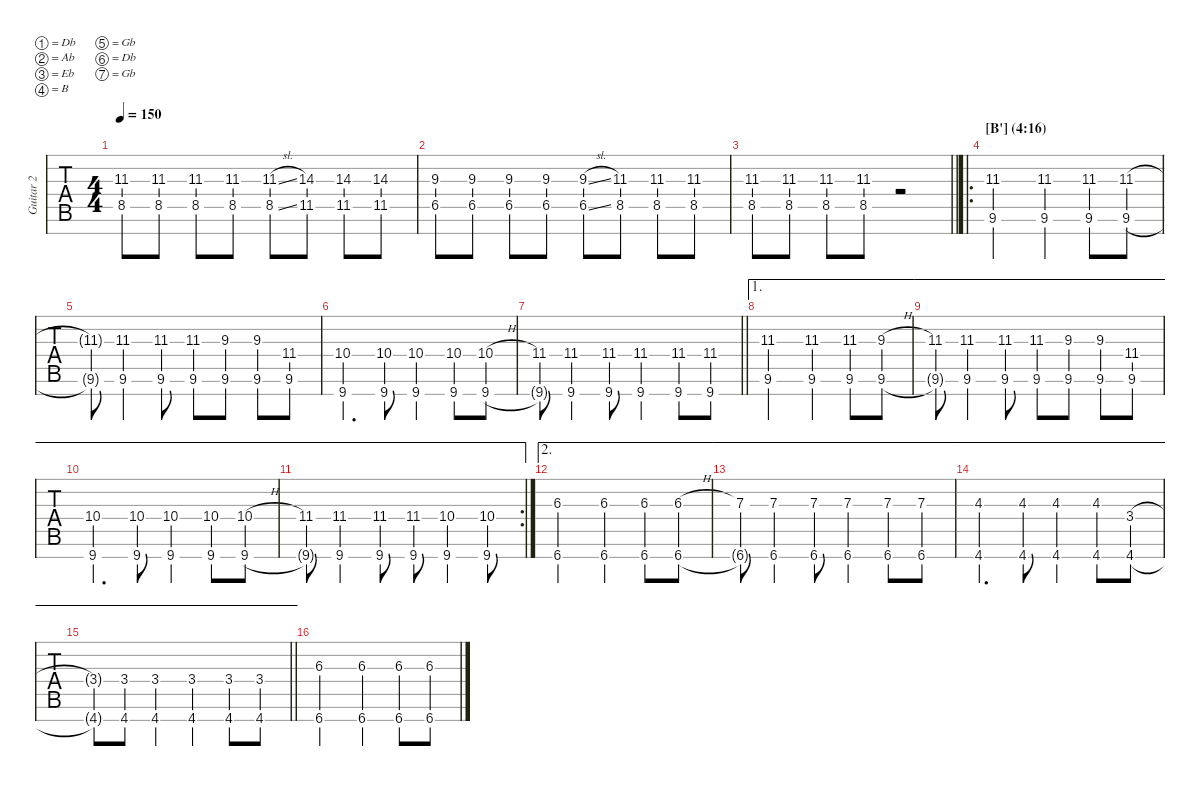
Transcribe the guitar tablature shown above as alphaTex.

\defaultSystemsLayout 4
\hideDynamics
\bracketExtendMode nobrackets
\multiTrackTrackNamePolicy allsystems
\firstSystemTrackNameMode fullname
\otherSystemsTrackNameMode fullname
\otherSystemsTrackNameOrientation horizontal
\track ("Guitar 2" "Gtr. 2") {instrument overdrivenguitar}
\staff {tabs}
\tuning (Db4 Ab3 Eb3 B2 Gb2 Db2 Gb1)
\ts (4 4)
\scale
1.00132
\tempo 150
\accidentals auto
\clef g2
\ottava regular
\simile none
\ks c
(11.3 8.5).8{dy mf} (11.3 8.5).8 (11.3 8.5).8 (11.3 8.5).8 (11.3{sl} 8.5{sl}).8 (14.3 11.5).8 (14.3 11.5).8 (14.3 11.5).8 |
\scale
1.00019 (9.3 6.5).8 (9.3 6.5).8 (9.3 6.5).8 (9.3 6.5).8 (9.3{sl} 6.5{sl}).8 (11.3 8.5).8 (11.3 8.5).8 (11.3 8.5).8 |
\scale
0.996737
\barLineRight lightlight
(11.3 8.5).8 (11.3 8.5).8 (11.3 8.5).8 (11.3 8.5).8 r.2 |
\ro
\section ("" "[B'] (4:16)")
\scale
1.00281 (9.6{acc #} 11.3).2{instrument overdrivenguitar} (9.6{acc #} 11.3).4 (9.6{acc #} 11.3).8 (9.6{acc #} 11.3).8 |
\scale
0.998972 (9.6{t acc #} 11.3{t}).8 (9.6{acc #} 11.3).4 (9.6{acc #} 11.3).8 (9.6{acc #} 11.3).8 (9.6{acc #} 9.3).8 (9.6{acc #} 9.3).8 (9.6{acc #} 11.4{acc #}).8 |
\scale
1.00088 (9.7{acc #} 10.4).4{d} (9.7{acc #} 10.4).8 (9.7{acc #} 10.4).4 (9.7{acc #} 10.4).8 (9.7{acc #} 10.4{h}).8 |
\scale
0.997333
\barLineRight lightlight
(11.4{acc #} 9.7{t acc #}).8 (9.7{acc #} 11.4{acc #}).4 (9.7{acc #} 11.4{acc #}).8 (9.7{acc #} 11.4{acc #}).4 (9.7{acc #} 11.4{acc #}).8 (9.7{acc #} 11.4{acc #}).8 |
\ae 1
\scale
0.999797 (9.6{acc #} 11.3).2 (9.6{acc #} 11.3).4 (9.6{acc #} 11.3).8 (9.3{h} 9.6{acc #}).8 |
\ae 1
\scale
1.00259 (9.6{t acc #} 11.3).8 (9.6{acc #} 11.3).4 (9.6{acc #} 11.3).8 (9.6{acc #} 11.3).8 (9.6{acc #} 9.3).8 (9.6{acc #} 9.3).8 (9.6{acc #} 11.4{acc #}).8 |
\ae 1
\scale
1.00172 (9.7{acc #} 10.4).4{d} (9.7{acc #} 10.4).8 (9.7{acc #} 10.4).4 (9.7{acc #} 10.4).8 (9.7{acc #} 10.4{h}).8 |
\ae 1
\rc 2
\scale
0.995893 (11.4{acc #} 9.7{t acc #}).8 (9.7{acc #} 11.4{acc #}).4 (9.7{acc #} 11.4{acc #}).8 (9.7{acc #} 11.4{acc #}).8 (9.7{acc #} 10.4).4 (9.7{acc #} 10.4).8 |
\ae 2
\scale
0.999343 (6.7 6.3).2 (6.7 6.3).4 (6.7 6.3).8 (6.7 6.3{h}).8 |
\ae 2
\scale
1.00387 (7.3{acc #} 6.7{t}).8 (7.3{acc #} 6.7).4 (7.3{acc #} 6.7).8 (7.3{acc #} 6.7).4 (7.3{acc #} 6.7).8 (7.3{acc #} 6.7).8 |
\ae 2
\scale
1.00013 (4.7{acc #} 4.3).4{d} (4.7{acc #} 4.3).8 (4.7{acc #} 4.3).4 (4.7{acc #} 4.3).8 (4.7{acc #} 3.4).8 |
\ae 2
\scale
0.996657
\barLineRight lightlight
(4.7{t acc #} 3.4{t}).8 (4.7{acc #} 3.4).8 (4.7{acc #} 3.4).4 (4.7{acc #} 3.4).4 (4.7{acc #} 3.4).8 (4.7{acc #} 3.4).8 |
\scale
1.00238 (6.7 6.3).2 (6.7 6.3).4 (6.7 6.3).8 (6.7 6.3{h}).8
